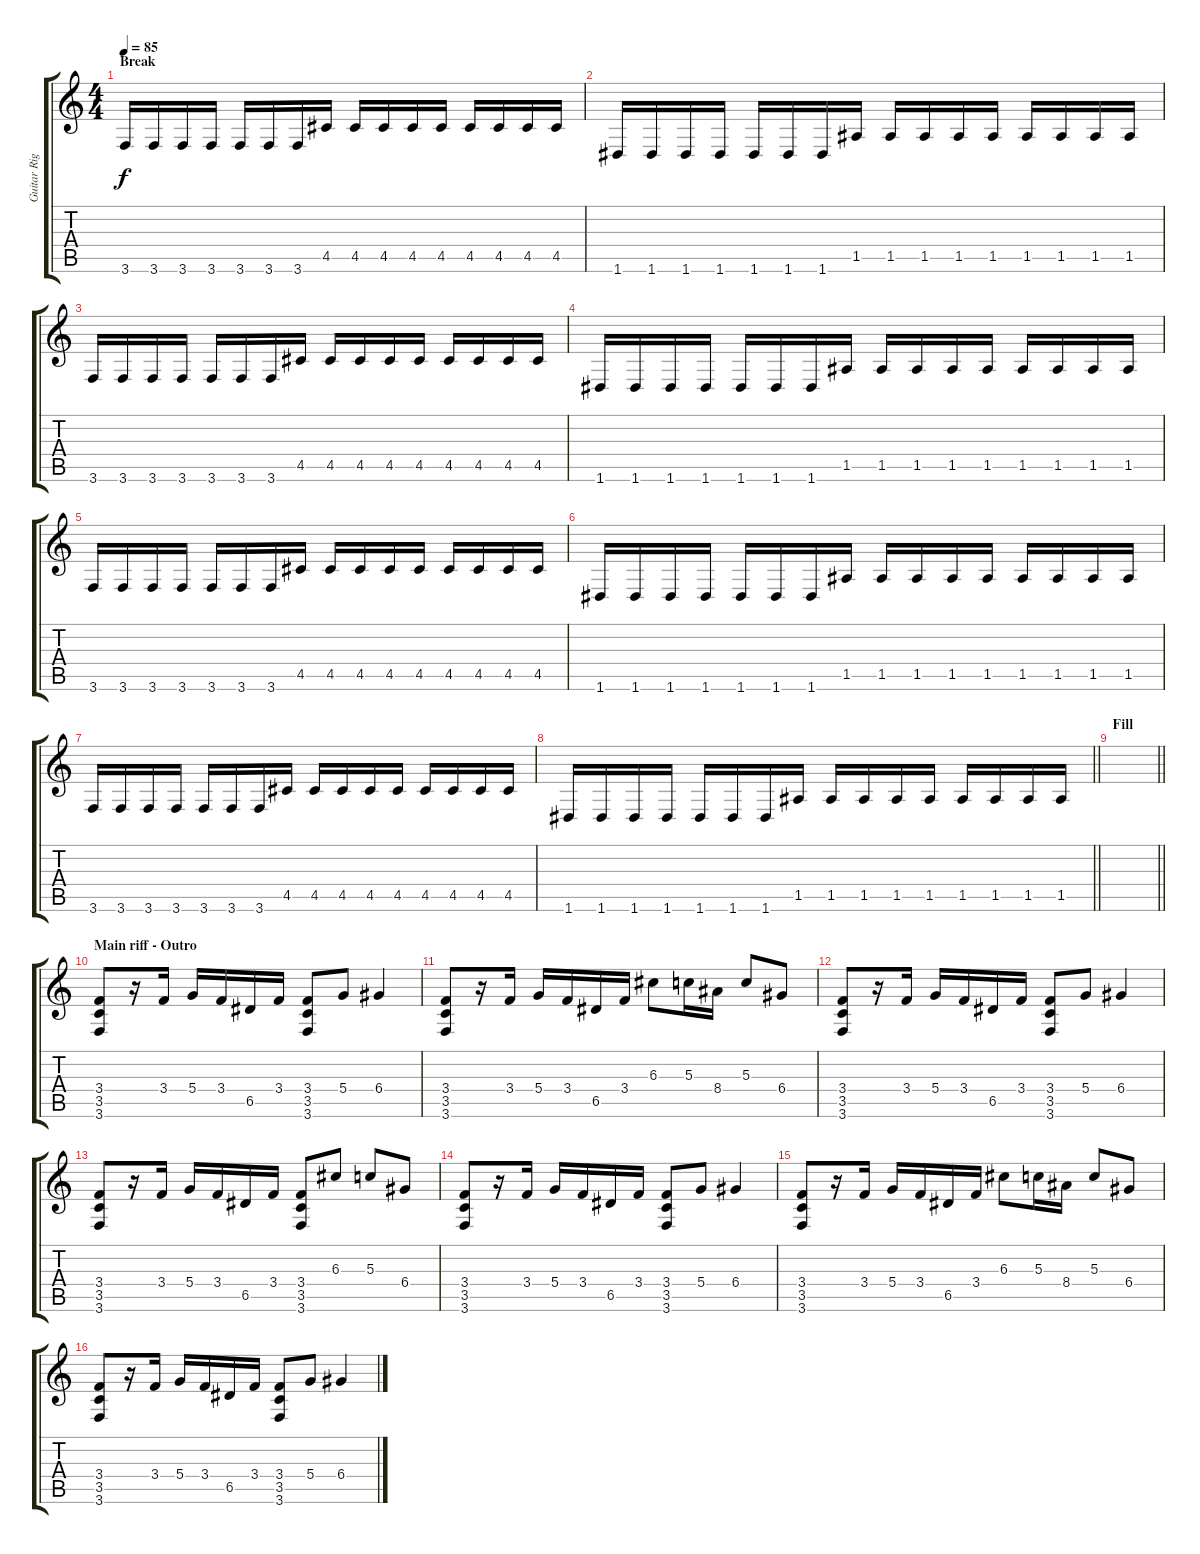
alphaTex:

\track ("Guitar Right" "Guitar Rig") {instrument distortionguitar}
\staff {score tabs}
\tuning (E4 B3 G3 D3 A2 D2) {hide}
\ts (4 4)
\section ("" "Break")
\tempo 85
\clef g2
\ks c
3.6.16{dy f} 3.6.16 3.6.16 3.6.16 3.6.16 3.6.16 3.6.16 4.5.16 4.5.16 4.5.16 4.5.16 4.5.16 4.5.16 4.5.16 4.5.16 4.5.16 |
1.6.16 1.6.16 1.6.16 1.6.16 1.6.16 1.6.16 1.6.16 1.5.16 1.5.16 1.5.16 1.5.16 1.5.16 1.5.16 1.5.16 1.5.16 1.5.16 |
3.6.16 3.6.16 3.6.16 3.6.16 3.6.16 3.6.16 3.6.16 4.5.16 4.5.16 4.5.16 4.5.16 4.5.16 4.5.16 4.5.16 4.5.16 4.5.16 |
1.6.16 1.6.16 1.6.16 1.6.16 1.6.16 1.6.16 1.6.16 1.5.16 1.5.16 1.5.16 1.5.16 1.5.16 1.5.16 1.5.16 1.5.16 1.5.16 |
3.6.16 3.6.16 3.6.16 3.6.16 3.6.16 3.6.16 3.6.16 4.5.16 4.5.16 4.5.16 4.5.16 4.5.16 4.5.16 4.5.16 4.5.16 4.5.16 |
1.6.16 1.6.16 1.6.16 1.6.16 1.6.16 1.6.16 1.6.16 1.5.16 1.5.16 1.5.16 1.5.16 1.5.16 1.5.16 1.5.16 1.5.16 1.5.16 |
3.6.16 3.6.16 3.6.16 3.6.16 3.6.16 3.6.16 3.6.16 4.5.16 4.5.16 4.5.16 4.5.16 4.5.16 4.5.16 4.5.16 4.5.16 4.5.16 |
\barLineRight lightlight
1.6.16 1.6.16 1.6.16 1.6.16 1.6.16 1.6.16 1.6.16 1.5.16 1.5.16 1.5.16 1.5.16 1.5.16 1.5.16 1.5.16 1.5.16 1.5.16 |
\section ("" "Fill")
\barLineRight lightlight
|
\section ("" "Main riff - Outro")
(3.4 3.5 3.6).8 r.16 3.4.16 5.4.16 3.4.16 6.5.16 3.4.16 (3.4 3.5 3.6).8 5.4.8 6.4.4 |
(3.4 3.5 3.6).8 r.16 3.4.16 5.4.16 3.4.16 6.5.16 3.4.16 6.3.8 5.3.16 8.4.16 5.3.8 6.4.8 |
(3.4 3.5 3.6).8 r.16 3.4.16 5.4.16 3.4.16 6.5.16 3.4.16 (3.4 3.5 3.6).8 5.4.8 6.4.4 |
(3.4 3.5 3.6).8 r.16 3.4.16 5.4.16 3.4.16 6.5.16 3.4.16 (3.4 3.5 3.6).8 6.3.8 5.3.8 6.4.8 |
(3.4 3.5 3.6).8 r.16 3.4.16 5.4.16 3.4.16 6.5.16 3.4.16 (3.4 3.5 3.6).8 5.4.8 6.4.4 |
(3.4 3.5 3.6).8 r.16 3.4.16 5.4.16 3.4.16 6.5.16 3.4.16 6.3.8 5.3.16 8.4.16 5.3.8 6.4.8 |
(3.4 3.5 3.6).8 r.16 3.4.16 5.4.16 3.4.16 6.5.16 3.4.16 (3.4 3.5 3.6).8 5.4.8 6.4.4
